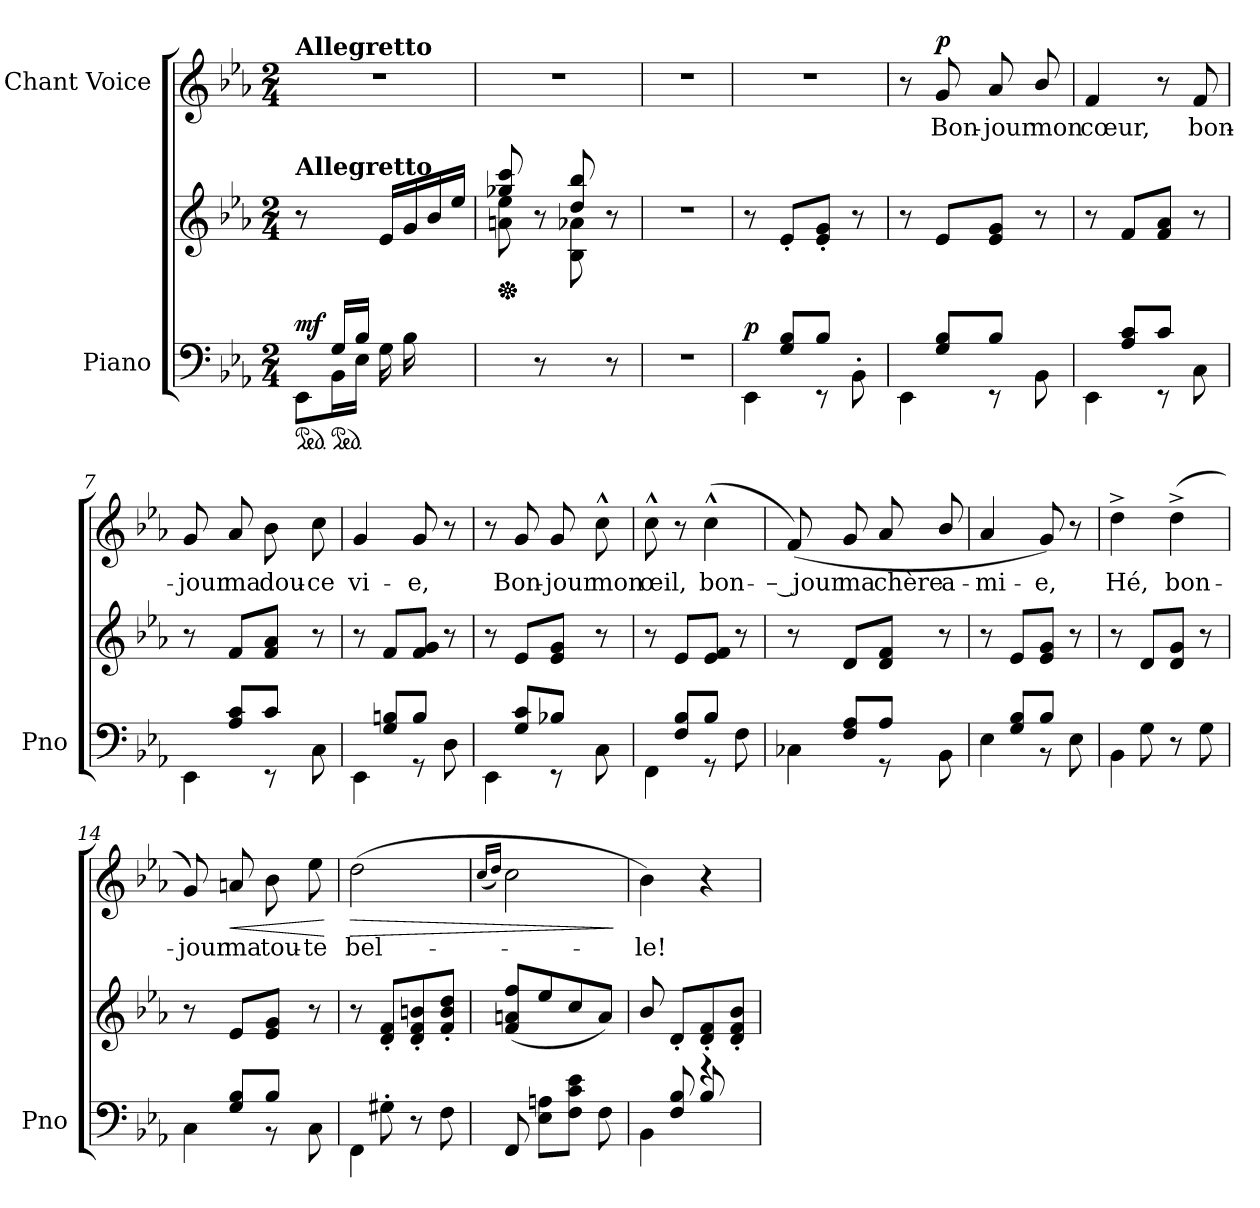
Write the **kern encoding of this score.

**kern	**kern	**dynam	**kern	**text	**dynam
*part2	*part2	*part2	*part1	*part1	*part1
*staff3	*staff2	*staff2/3	*staff1	*staff1	*staff1
*I"Piano	*	*	*I"Chant Voice	*	*
*I'Pno	*	*	*	*	*
*clefF4	*clefG2	*	*clefG2	*	*
*k[b-e-a-]	*k[b-e-a-]	*	*k[b-e-a-]	*	*
*M2/4	*M2/4	*	*M2/4	*	*
=1	=1	=1	=1	=1	=1
*^	*	*	*	*	*
*ped	*	*	*	*	*	*
*	*	*^	*	*	*	*
!	!	!	!	!	!LO:TX:a:B:t=Allegretto	!	!
!	!	!LO:TX:a:B:t=Allegretto	!	!	!	!	!
!	!	!	!	!LO:DY:a=2	!	!	!
8ryy	(<8EE-\L	8r	4.ryy	mf	2r	.	.
*ped	*	*	*	*	*	*	*
(>16G/LL	16BB-\L	8ryy	.	.	.	.	.
16B-/JJ	16E-\JJ	.	.	.	.	.	.
8ryy	16G\LL	16e-/LL	.	.	.	.	.
.	16B-\	16g/	.	.	.	.	.
8ryy	8ryy	16b-/	16e-\	.	.	.	.
.	.	16ee-/JJ	16g\JJ	.	.	.	.
*v	*v	*	*	*	*	*	*
=2	=2	=2	=2	=2	=2	=2
*	*Xped	*	*	*	*	*
*	*Xped	*	*	*	*	*
8ryy	8gg-X/ 8ccc/)	8an\ 8ee-\)	.	2r	.	.
8r	8r	8ryy	.	.	.	.
8ryy	8dd/ 8bb-/	8B-\ 8a-X\	.	.	.	.
8r	8r	8ryy	.	.	.	.
*	*v	*v	*	*	*	*
=3	=3	=3	=3	=3	=3
2r	2r	.	2r	.	.
=4	=4	=4	=4	=4	=4
*^	*	*	*	*	*
!	!	!	!LO:DY:a=2	!	!	!
8ryy	4EE-\	8r	p	2r	.	.
8G/ 8B-/L	.	8e-'>/L	.	.	.	.
8B-/J	8r	8e-/'> 8g/'>J	.	.	.	.
8ryy	8BB-'<\	8r	.	.	.	.
=5	=5	=5	=5	=5	=5	=5
8ryy	4EE-\	8r	.	8r	.	.
!	!	!	!	!	!	!LO:DY:a
8G/ 8B-/L	.	8e-/L	.	8g/	Bon-	p
8B-/J	8r	8e-/ 8g/J	.	8a-/	-jour	.
8ryy	8BB-\	8r	.	8b-/	mon	.
=6	=6	=6	=6	=6	=6	=6
8ryy	4EE-\	8r	.	4f/	cœur,	.
8A-/ 8c/L	.	8f/L	.	.	.	.
8c/J	8r	8f/ 8a-/J	.	8r	.	.
8ryy	8C\	8r	.	8f/	bon-	.
=7	=7	=7	=7	=7	=7	=7
8ryy	4EE-\	8r	.	8g/	-jour	.
8A-/ 8c/L	.	8f/L	.	8a-/	ma	.
8c/J	8r	8f/ 8a-/J	.	8b-\	dou-	.
8ryy	8C\	8r	.	8cc\	-ce	.
=8	=8	=8	=8	=8	=8	=8
8ryy	4EE-\	8r	.	4g/	vi-	.
8G/ 8Bn/L	.	8f/L	.	.	.	.
8B/J	8r	8f/ 8g/J	.	8g/	-e,	.
8ryy	8D\	8r	.	8r	.	.
=9	=9	=9	=9	=9	=9	=9
8ryy	4EE-\	8r	.	8r	.	.
8G/ 8c/L	.	8e-/L	.	8g/	Bon-	.
8B-X/J	8r	8e-/ 8g/J	.	8g/	-jour	.
8ryy	8C\	8r	.	8cc^^\	mon	.
=10	=10	=10	=10	=10	=10	=10
8ryy	4FF\	8r	.	8cc^^\	œil,	.
8F/ 8B-/L	.	8e-/L	.	8r	.	.
8B-/J	8r	8e-/ 8f/J	.	(4cc^^\	bon-	.
8ryy	8F\	8r	.	.	.	.
=11	=11	=11	=11	=11	=11	=11
8ryy	4C-X\	8r	.	(8f/)	– jour	.
8F/ 8A-/L	.	8d/L	.	8g/	ma	.
8A-/J	8r	8d/ 8f/J	.	8a-/	chère	.
8ryy	8BB-\	8r	.	8b-/	a-	.
=12	=12	=12	=12	=12	=12	=12
8ryy	4E-\	8r	.	4a-/	-mi-	.
8G/ 8B-/L	.	8e-/L	.	.	.	.
8B-/J	8r	8e-/ 8g/J	.	8g/)	-e,	.
8ryy	8E-\	8r	.	8r	.	.
=13	=13	=13	=13	=13	=13	=13
8ryy	4BB-\	8r	.	4dd^\	Hé,	.
8G\	.	8d/L	.	.	.	.
4ryy	8r	8d/ 8g/J	.	(4dd^\	bon-	.
.	8G\	8r	.	.	.	.
=14	=14	=14	=14	=14	=14	=14
8ryy	4C\	8r	.	8g/)	-jour	.
!	!	!	!	!	!	!LO:HP:b
8G/ 8B-/L	.	8e-/L	.	8an/	ma	<
8B-/J	8r	8e-/ 8g/J	.	8b-\	tou-	.
8ryy	8C\	8r	.	8ee-\	-te	.
*v	*v	*	*	*	*	*
.	.	.	.	.	[
=15	=15	=15	=15	=15	=15
*^	*	*	*	*	*
!	!	!	!	!	!	!LO:HP:b
8ryy	4FF\	8r	.	(2dd\	bel-	>
8G#X'\	.	8d/' 8f/'L	.	.	.	.
4ryy	8r	8d/'> 8f/'> 8bn/'>	.	.	.	.
.	8F\	8f/'> 8b/'> 8dd/'>J	.	.	.	.
*v	*v	*	*	*	*	*
=16	=16	=16	=16	=16	=16
.	.	.	(16qcc/LL	.	.
.	.	.	16qdd/JJ)	.	.
8FF/	(8f/ 8an/ 8ff/L	.	2cc\	.	.
8E-\ 8An\L	8ee-/	.	.	.	.
8F\ 8c\ 8e-\J	8cc/	.	.	.	.
8F\	8a/J)	.	.	.	.
.	.	.	.	.	]
=17	=17	=17	=17	=17	=17
*^	*	*	*	*	*
4BB-\	8ryy	8b-/	.	4b-\)	-le!	.
.	8F/ 8B-/	8d'>/L	.	.	.	.
4r	8B-/	8d/'> 8f/'>	.	4r	.	.
.	8ryy	8d/'> 8f/'> 8b-/'>J	.	.	.	.
*v	*v	*	*	*	*	*
=	=	=	=	=	=
*-	*-	*-	*-	*-	*-
